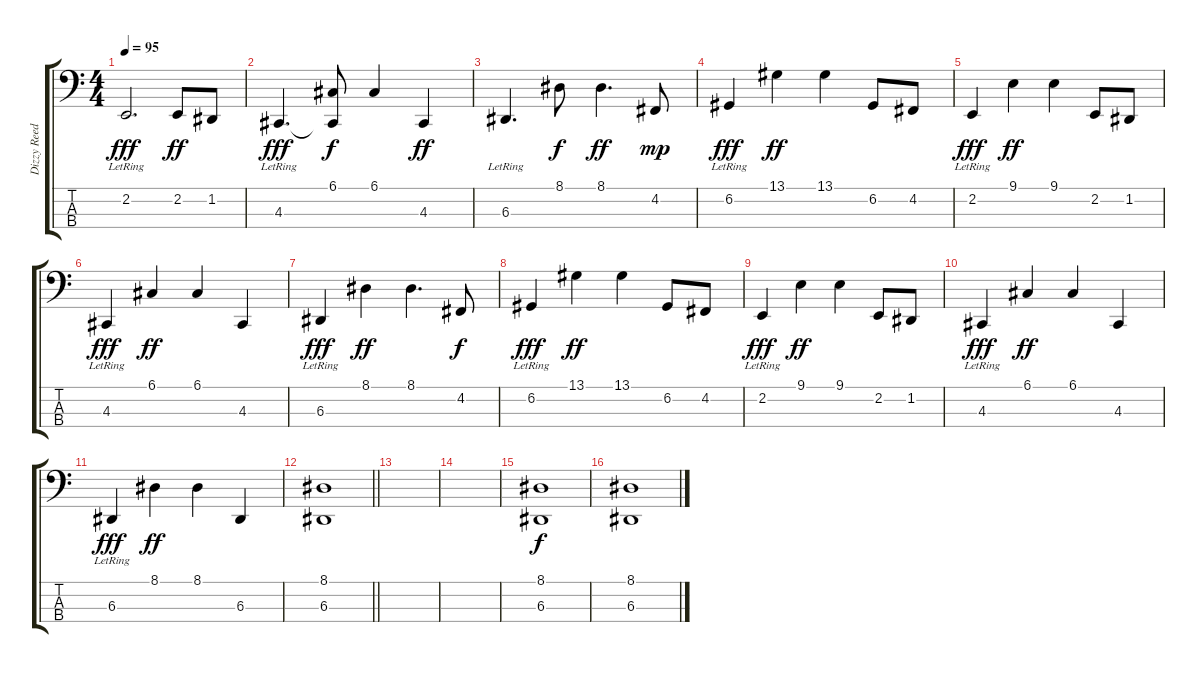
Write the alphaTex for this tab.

\track ("Dizzy Reed - Piano L'" "Dizzy Reed") {instrument acousticgrandpiano}
\staff {score tabs}
\tuning (G2 D2 A1 E1) {hide}
\ts (4 4)
\tempo 95
\clef f4
\ks c
2.2{lr}.2{d dy fff} 2.2.8{dy ff} 1.2.8 |
4.3{lr}.4{d dy fff} (6.1 4.3{t}).8{dy f} 6.1.4 4.3.4{dy ff} |
6.3{lr}.4{d} 8.1.8{dy f} 8.1.4{d dy ff} 4.2.8{dy mp} |
6.2{lr}.4{dy fff} 13.1.4{dy ff} 13.1.4 6.2.8 4.2.8 |
2.2{lr}.4{dy fff} 9.1.4{dy ff} 9.1.4 2.2.8 1.2.8 |
4.3{lr}.4{dy fff} 6.1.4{dy ff} 6.1.4 4.3.4 |
6.3{lr}.4{dy fff} 8.1.4{dy ff} 8.1.4{d} 4.2.8{dy f} |
6.2{lr}.4{dy fff} 13.1.4{dy ff} 13.1.4 6.2.8 4.2.8 |
2.2{lr}.4{dy fff} 9.1.4{dy ff} 9.1.4 2.2.8 1.2.8 |
4.3{lr}.4{dy fff} 6.1.4{dy ff} 6.1.4 4.3.4 |
6.3{lr}.4{dy fff} 8.1.4{dy ff} 8.1.4 6.3.4 |
\barLineRight lightlight
(8.1 6.3).1 |
|
|
(8.1 6.3).1{dy f} |
(8.1 6.3).1
